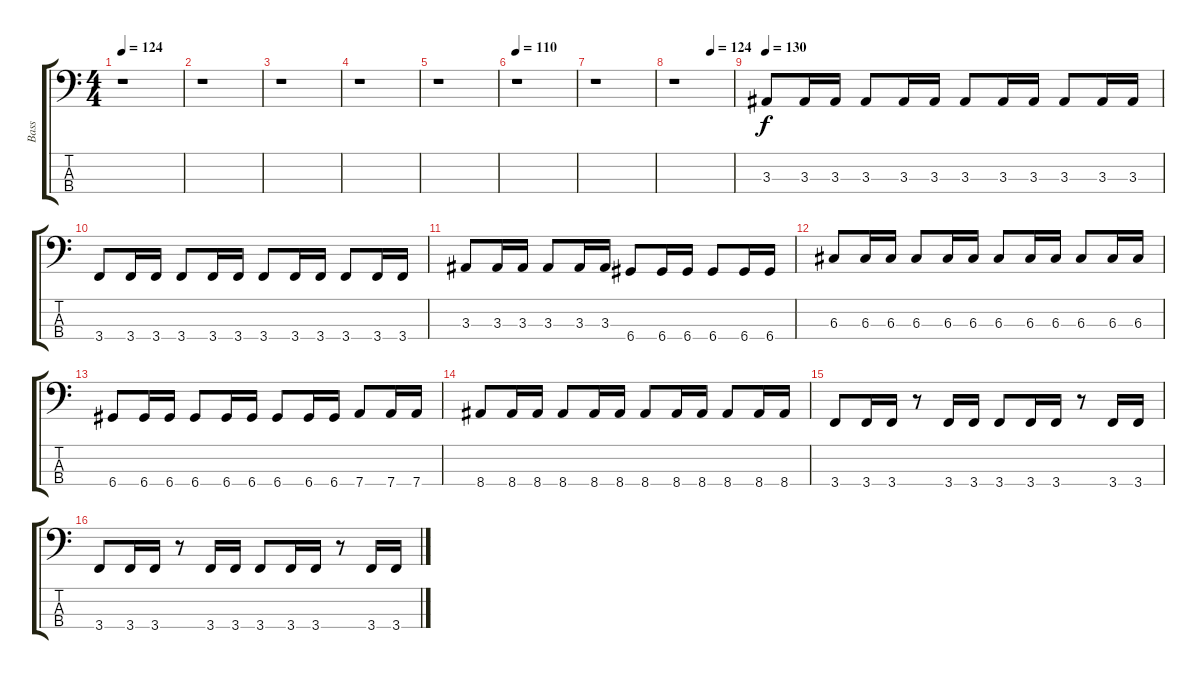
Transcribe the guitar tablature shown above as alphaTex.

\track ("Bass" "Bass") {instrument electricbassfinger}
\staff {score tabs}
\tuning (F2 C2 G1 D1) {hide}
\ts (4 4)
\tempo 124
\clef f4
\ks c
r.1{dy f} |
r.1 |
r.1 |
r.1 |
r.1 |
\tempo 110
r.1 |
r.1 |
\tempo (124 0.625)
r.1 |
\tempo 130
3.3.8 3.3.16 3.3.16 3.3.8 3.3.16 3.3.16 3.3.8 3.3.16 3.3.16 3.3.8 3.3.16 3.3.16 |
3.4.8 3.4.16 3.4.16 3.4.8 3.4.16 3.4.16 3.4.8 3.4.16 3.4.16 3.4.8 3.4.16 3.4.16 |
3.3.8 3.3.16 3.3.16 3.3.8 3.3.16 3.3.16 6.4.8 6.4.16 6.4.16 6.4.8 6.4.16 6.4.16 |
6.3.8 6.3.16 6.3.16 6.3.8 6.3.16 6.3.16 6.3.8 6.3.16 6.3.16 6.3.8 6.3.16 6.3.16 |
6.4.8 6.4.16 6.4.16 6.4.8 6.4.16 6.4.16 6.4.8 6.4.16 6.4.16 7.4.8 7.4.16 7.4.16 |
8.4.8 8.4.16 8.4.16 8.4.8 8.4.16 8.4.16 8.4.8 8.4.16 8.4.16 8.4.8 8.4.16 8.4.16 |
3.4.8 3.4.16 3.4.16 r.8 3.4.16 3.4.16 3.4.8 3.4.16 3.4.16 r.8 3.4.16 3.4.16 |
3.4.8 3.4.16 3.4.16 r.8 3.4.16 3.4.16 3.4.8 3.4.16 3.4.16 r.8 3.4.16 3.4.16
